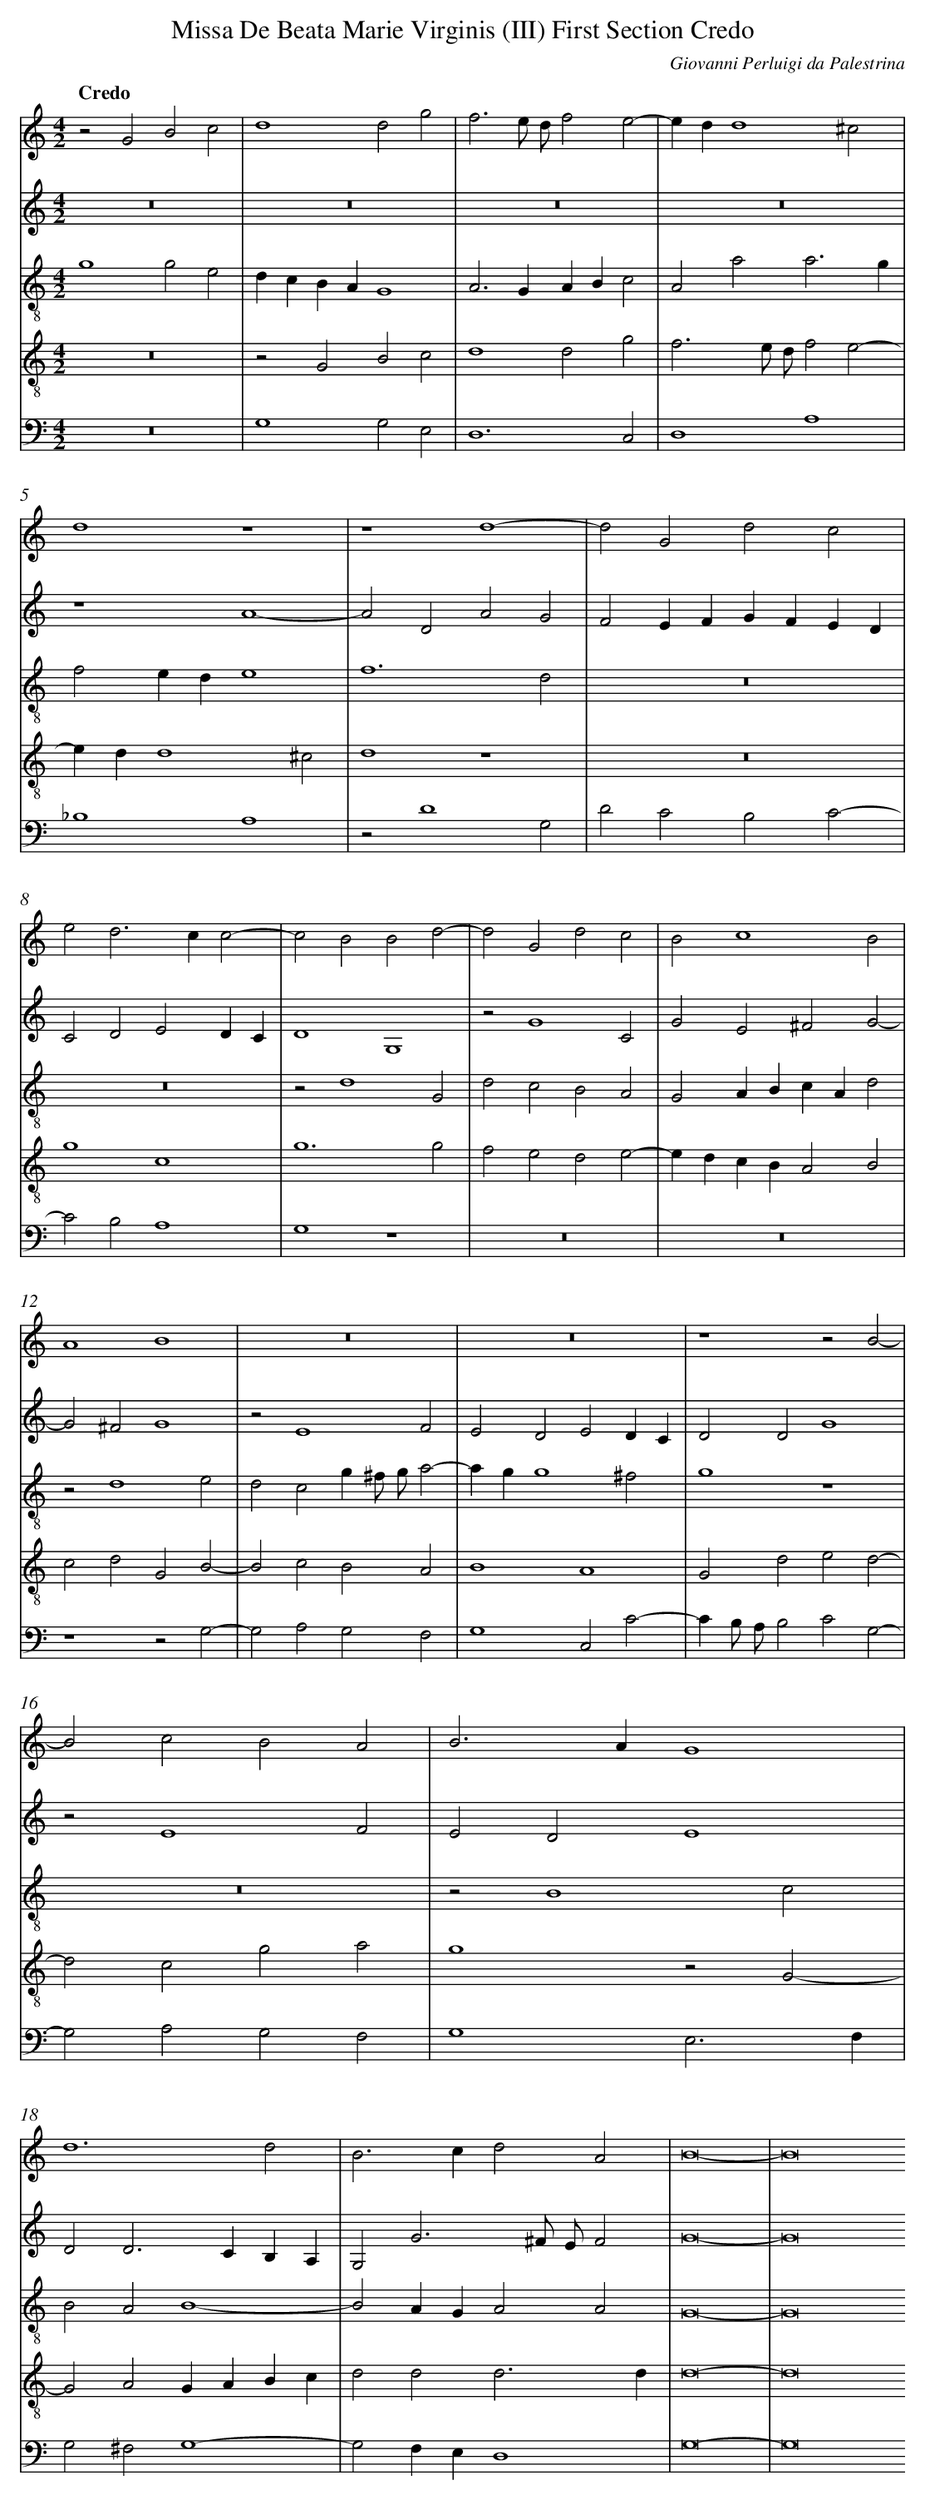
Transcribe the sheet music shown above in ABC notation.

X:1
T: Missa De Beata Marie Virginis (III) First Section Credo
C: Giovanni Perluigi da Palestrina
L: 1/4
M: 4/2
Q: "Credo"
V: 1 clef=treble
V: 2 clef=treble
V: 3 clef=treble-8
V: 4 clef=treble-8
V: 5 clef=bass
K: C
[V:1] z2G2B2c2 |
[V:2] z8 |
[V:3] g4g2e2 |
[V:4] z8 |
[V:5] z8 |
[V:1] d4d2g2 |
[V:2] z8 |
[V:3] dcBAG4 |
[V:4] z2G2B2c2 |
[V:5] G,4G,2E,2 |
[V:1] f3e/ d/f2e2- |
[V:2] z8 |
[V:3] A2>G2ABc2 |
[V:4] d4d2g2 |
[V:5] D,6C,2 |
[V:1] edd4^c2 |
[V:2] z8 |
[V:3] A2a2a3g |
[V:4] f3e/ d/f2e2- |
[V:5] D,4A,4 |
[V:1] d4z4 |
[V:2] z4A4- |
[V:3] f2ede4 |
[V:4] edd4^c2 |
[V:5] _B,4A,4 |
[V:1] z4d4- |
[V:2] A2D2A2G2 |
[V:3] f6d2 |
[V:4] d4z4 |
[V:5] z2D4G,2 |
[V:1] d2G2d2c2 |
[V:2] F2EFGFED |
[V:3] z8 |
[V:4] z8 |
[V:5] D2C2B,2C2- |
[V:1] e2d2>c2c2- |
[V:2] C2D2E2DC |
[V:3] z8 |
[V:4] g4c4 |
[V:5] C2B,2A,4 |
[V:1] c2B2B2d2- |
[V:2] D4G,4 |
[V:3] z2d4G2 |
[V:4] g6g2 |
[V:5] G,4z4 |
[V:1] d2G2d2c2 |
[V:2] z2G4C2 |
[V:3] d2c2B2A2 |
[V:4] f2e2d2e2- |
[V:5] z8 |
[V:1] B2c4B2 |
[V:2] G2E2^F2G2- |
[V:3] G2ABcAd2 |
[V:4] edcBA2B2 |
[V:5] z8 |
[V:1] A4B4 |
[V:2] G2^F2G4 |
[V:3] z2d4e2 |
[V:4] c2d2G2B2- |
[V:5] z4z2G,2- |
[V:1] z8 |
[V:2] z2E4F2 |
[V:3] d2c2g^f/ g/a2- |
[V:4] B2c2B2A2 |
[V:5] G,2A,2G,2F,2 |
[V:1] z8 |
[V:2] E2D2E2DC |
[V:3] agg4^f2 |
[V:4] B4A4 |
[V:5] G,4C,2C2- |
[V:1] z4z2B2- |
[V:2] D2D2G4 |
[V:3] g4z4 |
[V:4] G2d2e2d2- |
[V:5] CB,/ A,/B,2C2G,2- |
[V:1] B2c2B2A2 |
[V:2] z2E4F2 |
[V:3] z8 |
[V:4] d2c2g2a2 |
[V:5] G,2A,2G,2F,2 |
[V:1] B2>A2G4 |
[V:2] E2D2E4 |
[V:3] z2B4c2 |
[V:4] g4z2G2- |
[V:5] G,4E,3F, |
[V:1] d6d2 |
[V:2] D2D2>C2B,A, |
[V:3] B2A2B4- |
[V:4] G2A2GABc |
[V:5] G,2^F,2G,4- |
[V:1] B2>c2d2A2 |
[V:2] G,2G3^F/ E/F2 |
[V:3] B2AGA2A2 |
[V:4] d2d2d3d |
[V:5] G,2F,E,D,4 |
[V:1] B8- |
[V:2] G8- |
[V:3] G8- |
[V:4] d8- |
[V:5] G,8- |
[V:1] B8
[V:2] G8
[V:3] G8
[V:4] d8
[V:5] G,8
